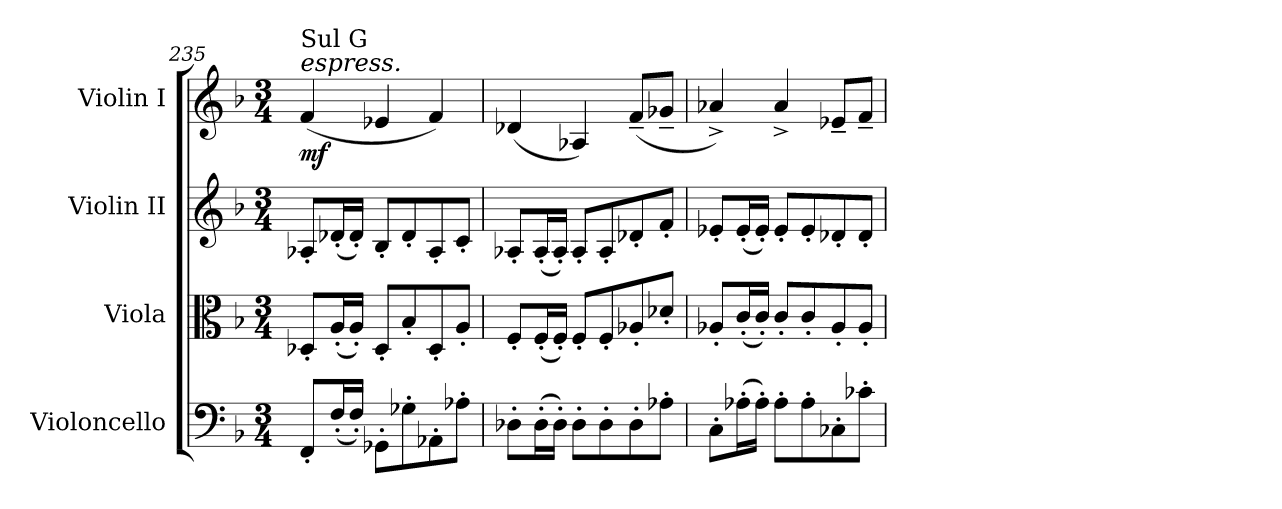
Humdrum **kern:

**kern	**kern	**kern	**kern	**dynam
*part4	*part3	*part2	*part1	*part1
*staff4	*staff3	*staff2	*staff1	*staff1
*I"Violoncello	*I"Viola	*I"Violin II	*I"Violin I	*
*I'Vc	*I'Vla	*I'Vln	*I'Vln	*
!!LO:PB:g=z
*clefF4	*clefC3	*clefG2	*clefG2	*
*k[b-]	*k[b-]	*k[b-]	*k[b-]	*
*M3/4	*M3/4	*M3/4	*M3/4	*
=235	=235	=235	=235	=235
!	!	!	!LO:TX:a:i:t=espress.	!
!	!	!	!LO:TX:a:t=Sul G	!
!	!	!	!	!LO:DY:b
8FF'/L	8D-X'/L	8A-X'/L	(4f/	mf
(16F'/L	(16A'/L	(16d-X'/L	.	.
16F'/JJ)	16A'/JJ)	16d-'/JJ)	.	.
8GG-X'\L	8D-'/L	8B-'/L	4e-X/	.
8G-X'\	8B-'/	8d-'/	.	.
8AA-X'\	8D-'/	8A-'/	4f/)	.
8A-X'\J	8A'/J	8c'/J	.	.
=236	=236	=236	=236	=236
8D-X'\L	8F'/L	8A-X'/L	(4d-X/	.
(16D-'\L	(16F'/L	(16A-'/L	.	.
16D-'\JJ)	16F'/JJ)	16A-'/JJ)	.	.
8D-'\L	8F'/L	8A-'/L	4A-X/)	.
8D-'\	8F'/	8A-'/	.	.
8D-'\	8A-X'/	8d-X'/	(8f~/L	.
8A-X'\J	8d-X'/J	8f'/J	8g-X~/J	.
=237	=237	=237	=237	=237
8C'\L	8A-X'/L	8e-X'/L	4a-X^/)	.
(16A-X'\L	(16c'/L	(16e-'/L	.	.
16A-'\JJ)	16c'/JJ)	16e-'/JJ)	.	.
8A-'\L	8c'/L	8e-'/L	4a-^/	.
8A-'\	8c'/	8e-'/	.	.
8C-X'\	8A-'/	8d-X'/	8e-X~/L	.
8c-X'\J	8A-'/J	8d-'/J	8f~/J	.
=	=	=	=	=
*-	*-	*-	*-	*-
